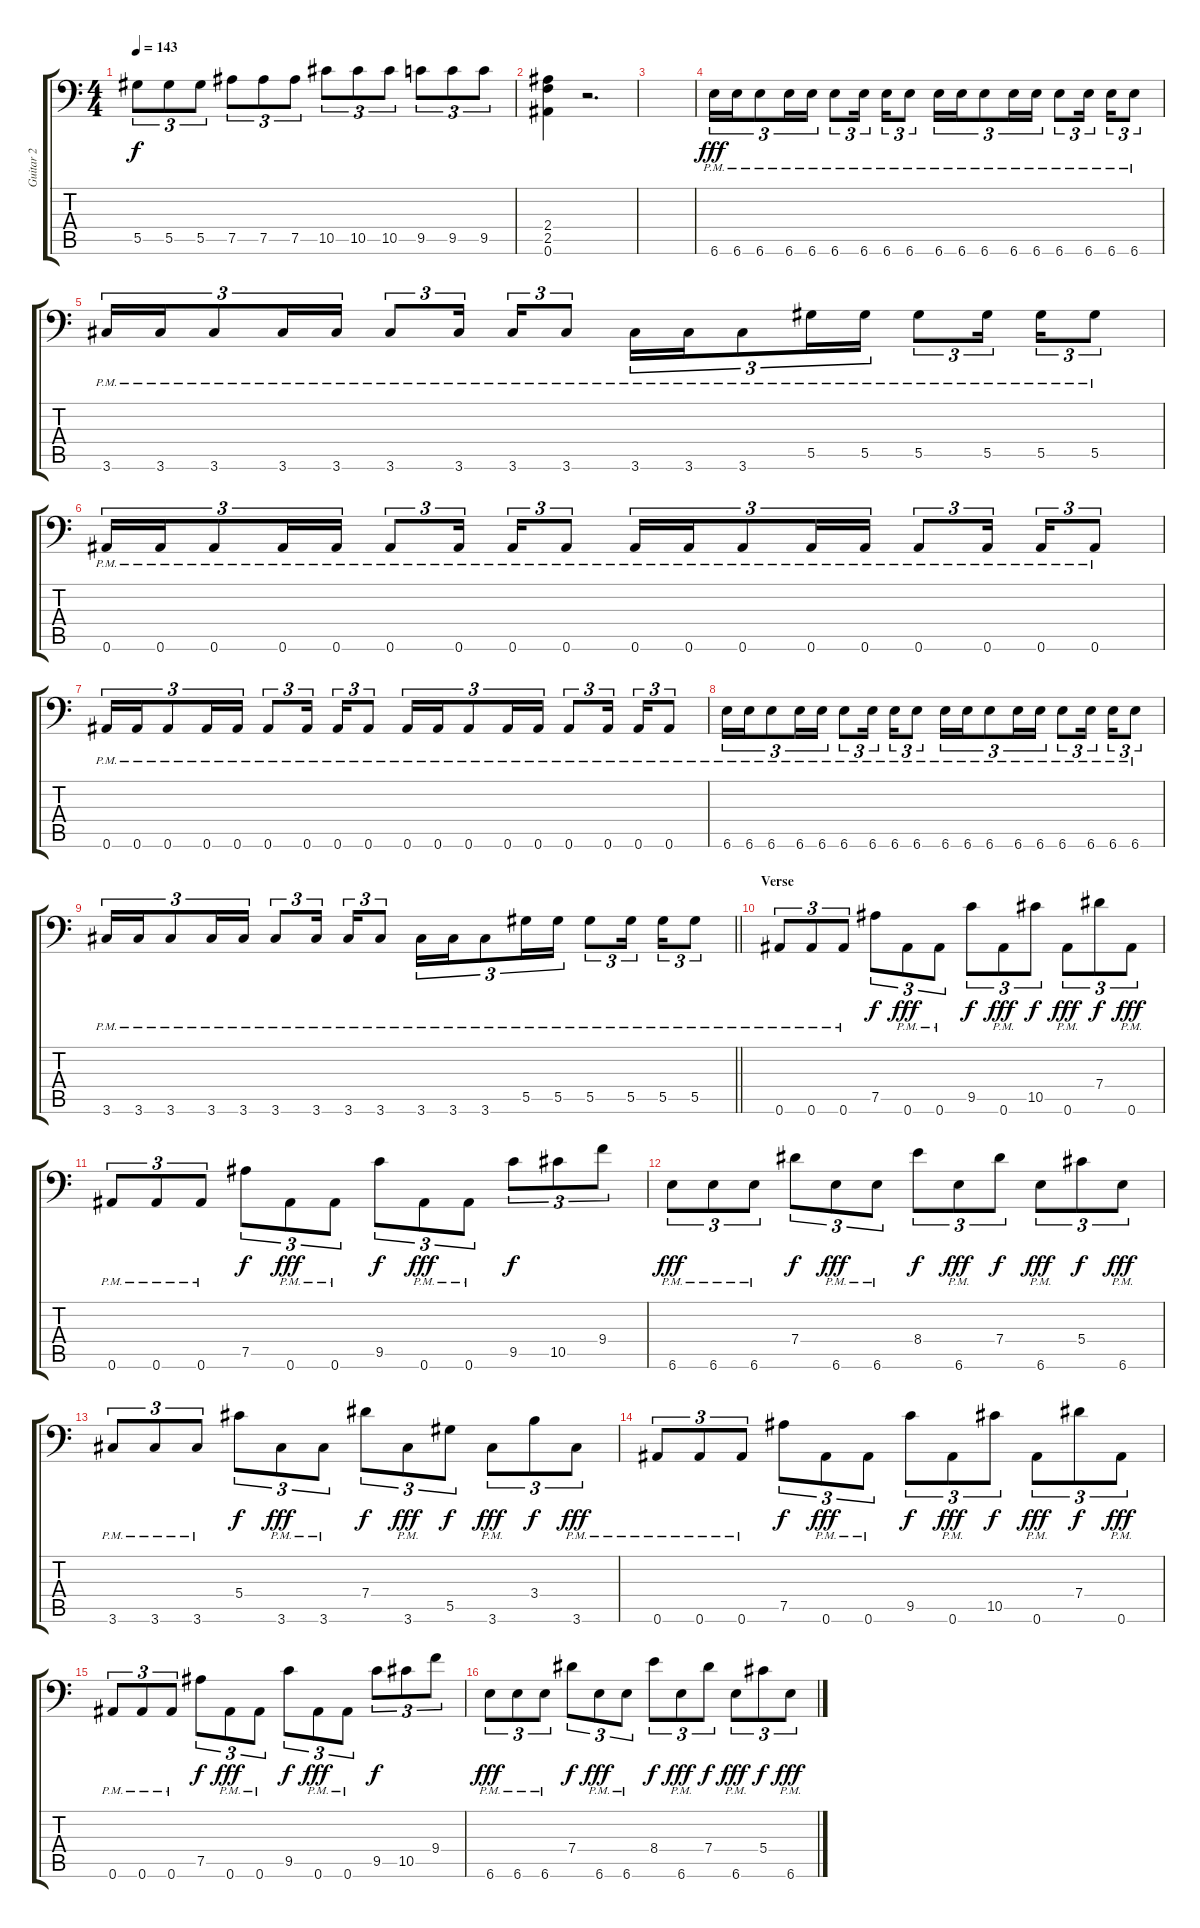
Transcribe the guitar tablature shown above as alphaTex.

\track ("Guitar 2" "Guitar 2") {instrument distortionguitar}
\staff {score tabs}
\tuning (Bb3 F3 Db3 Ab2 Eb2 Bb1) {hide}
\ts (4 4)
\tempo 143
\clef f4
\ks c
5.5.8{tu (3 2) dy f} 5.5.8{tu (3 2)} 5.5.8{tu (3 2)} 7.5.8{tu (3 2)} 7.5.8{tu (3 2)} 7.5.8{tu (3 2)} 10.5.8{tu (3 2)} 10.5.8{tu (3 2)} 10.5.8{tu (3 2)} 9.5.8{tu (3 2)} 9.5.8{tu (3 2)} 9.5.8{tu (3 2)} |
(2.4 2.5 0.6).4 r.2{d} |
|
6.6{pm}.16{tu (3 2) dy fff} 6.6{pm}.16{tu (3 2)} 6.6{pm}.8{tu (3 2)} 6.6{pm}.16{tu (3 2)} 6.6{pm}.16{tu (3 2)} 6.6{pm}.8{tu (3 2)} 6.6{pm}.16{tu (3 2) beam splitsecondary} 6.6{pm}.16{tu (3 2)} 6.6{pm}.8{tu (3 2)} 6.6{pm}.16{tu (3 2)} 6.6{pm}.16{tu (3 2)} 6.6{pm}.8{tu (3 2)} 6.6{pm}.16{tu (3 2)} 6.6{pm}.16{tu (3 2)} 6.6{pm}.8{tu (3 2)} 6.6{pm}.16{tu (3 2) beam splitsecondary} 6.6{pm}.16{tu (3 2)} 6.6{pm}.8{tu (3 2)} |
3.6{pm}.16{tu (3 2)} 3.6{pm}.16{tu (3 2)} 3.6{pm}.8{tu (3 2)} 3.6{pm}.16{tu (3 2)} 3.6{pm}.16{tu (3 2)} 3.6{pm}.8{tu (3 2)} 3.6{pm}.16{tu (3 2) beam splitsecondary} 3.6{pm}.16{tu (3 2)} 3.6{pm}.8{tu (3 2)} 3.6{pm}.16{tu (3 2)} 3.6{pm}.16{tu (3 2)} 3.6{pm}.8{tu (3 2)} 5.5{pm}.16{tu (3 2)} 5.5{pm}.16{tu (3 2)} 5.5{pm}.8{tu (3 2)} 5.5{pm}.16{tu (3 2) beam splitsecondary} 5.5{pm}.16{tu (3 2)} 5.5{pm}.8{tu (3 2)} |
0.6{pm}.16{tu (3 2)} 0.6{pm}.16{tu (3 2)} 0.6{pm}.8{tu (3 2)} 0.6{pm}.16{tu (3 2)} 0.6{pm}.16{tu (3 2)} 0.6{pm}.8{tu (3 2)} 0.6{pm}.16{tu (3 2) beam splitsecondary} 0.6{pm}.16{tu (3 2)} 0.6{pm}.8{tu (3 2)} 0.6{pm}.16{tu (3 2)} 0.6{pm}.16{tu (3 2)} 0.6{pm}.8{tu (3 2)} 0.6{pm}.16{tu (3 2)} 0.6{pm}.16{tu (3 2)} 0.6{pm}.8{tu (3 2)} 0.6{pm}.16{tu (3 2) beam splitsecondary} 0.6{pm}.16{tu (3 2)} 0.6{pm}.8{tu (3 2)} |
0.6{pm}.16{tu (3 2)} 0.6{pm}.16{tu (3 2)} 0.6{pm}.8{tu (3 2)} 0.6{pm}.16{tu (3 2)} 0.6{pm}.16{tu (3 2)} 0.6{pm}.8{tu (3 2)} 0.6{pm}.16{tu (3 2) beam splitsecondary} 0.6{pm}.16{tu (3 2)} 0.6{pm}.8{tu (3 2)} 0.6{pm}.16{tu (3 2)} 0.6{pm}.16{tu (3 2)} 0.6{pm}.8{tu (3 2)} 0.6{pm}.16{tu (3 2)} 0.6{pm}.16{tu (3 2)} 0.6{pm}.8{tu (3 2)} 0.6{pm}.16{tu (3 2) beam splitsecondary} 0.6{pm}.16{tu (3 2)} 0.6{pm}.8{tu (3 2)} |
6.6{pm}.16{tu (3 2)} 6.6{pm}.16{tu (3 2)} 6.6{pm}.8{tu (3 2)} 6.6{pm}.16{tu (3 2)} 6.6{pm}.16{tu (3 2)} 6.6{pm}.8{tu (3 2)} 6.6{pm}.16{tu (3 2) beam splitsecondary} 6.6{pm}.16{tu (3 2)} 6.6{pm}.8{tu (3 2)} 6.6{pm}.16{tu (3 2)} 6.6{pm}.16{tu (3 2)} 6.6{pm}.8{tu (3 2)} 6.6{pm}.16{tu (3 2)} 6.6{pm}.16{tu (3 2)} 6.6{pm}.8{tu (3 2)} 6.6{pm}.16{tu (3 2) beam splitsecondary} 6.6{pm}.16{tu (3 2)} 6.6{pm}.8{tu (3 2)} |
\barLineRight lightlight
3.6{pm}.16{tu (3 2)} 3.6{pm}.16{tu (3 2)} 3.6{pm}.8{tu (3 2)} 3.6{pm}.16{tu (3 2)} 3.6{pm}.16{tu (3 2)} 3.6{pm}.8{tu (3 2)} 3.6{pm}.16{tu (3 2) beam splitsecondary} 3.6{pm}.16{tu (3 2)} 3.6{pm}.8{tu (3 2)} 3.6{pm}.16{tu (3 2)} 3.6{pm}.16{tu (3 2)} 3.6{pm}.8{tu (3 2)} 5.5{pm}.16{tu (3 2)} 5.5{pm}.16{tu (3 2)} 5.5{pm}.8{tu (3 2)} 5.5{pm}.16{tu (3 2) beam splitsecondary} 5.5{pm}.16{tu (3 2)} 5.5{pm}.8{tu (3 2)} |
\section ("" "Verse")
0.6{pm}.8{tu (3 2)} 0.6{pm}.8{tu (3 2)} 0.6{pm}.8{tu (3 2)} 7.5.8{tu (3 2) dy f} 0.6{pm}.8{tu (3 2) dy fff} 0.6{pm}.8{tu (3 2)} 9.5.8{tu (3 2) dy f} 0.6{pm}.8{tu (3 2) dy fff} 10.5.8{tu (3 2) dy f} 0.6{pm}.8{tu (3 2) dy fff} 7.4.8{tu (3 2) dy f} 0.6{pm}.8{tu (3 2) dy fff} |
0.6{pm}.8{tu (3 2)} 0.6{pm}.8{tu (3 2)} 0.6{pm}.8{tu (3 2)} 7.5.8{tu (3 2) dy f} 0.6{pm}.8{tu (3 2) dy fff} 0.6{pm}.8{tu (3 2)} 9.5.8{tu (3 2) dy f} 0.6{pm}.8{tu (3 2) dy fff} 0.6{pm}.8{tu (3 2)} 9.5.8{tu (3 2) dy f} 10.5.8{tu (3 2)} 9.4.8{tu (3 2)} |
6.6{pm}.8{tu (3 2) dy fff} 6.6{pm}.8{tu (3 2)} 6.6{pm}.8{tu (3 2)} 7.4.8{tu (3 2) dy f} 6.6{pm}.8{tu (3 2) dy fff} 6.6{pm}.8{tu (3 2)} 8.4.8{tu (3 2) dy f} 6.6{pm}.8{tu (3 2) dy fff} 7.4.8{tu (3 2) dy f} 6.6{pm}.8{tu (3 2) dy fff} 5.4.8{tu (3 2) dy f} 6.6{pm}.8{tu (3 2) dy fff} |
3.6{pm}.8{tu (3 2)} 3.6{pm}.8{tu (3 2)} 3.6{pm}.8{tu (3 2)} 5.4.8{tu (3 2) dy f} 3.6{pm}.8{tu (3 2) dy fff} 3.6{pm}.8{tu (3 2)} 7.4.8{tu (3 2) dy f} 3.6{pm}.8{tu (3 2) dy fff} 5.5.8{tu (3 2) dy f} 3.6{pm}.8{tu (3 2) dy fff} 3.4.8{tu (3 2) dy f} 3.6{pm}.8{tu (3 2) dy fff} |
0.6{pm}.8{tu (3 2)} 0.6{pm}.8{tu (3 2)} 0.6{pm}.8{tu (3 2)} 7.5.8{tu (3 2) dy f} 0.6{pm}.8{tu (3 2) dy fff} 0.6{pm}.8{tu (3 2)} 9.5.8{tu (3 2) dy f} 0.6{pm}.8{tu (3 2) dy fff} 10.5.8{tu (3 2) dy f} 0.6{pm}.8{tu (3 2) dy fff} 7.4.8{tu (3 2) dy f} 0.6{pm}.8{tu (3 2) dy fff} |
0.6{pm}.8{tu (3 2)} 0.6{pm}.8{tu (3 2)} 0.6{pm}.8{tu (3 2)} 7.5.8{tu (3 2) dy f} 0.6{pm}.8{tu (3 2) dy fff} 0.6{pm}.8{tu (3 2)} 9.5.8{tu (3 2) dy f} 0.6{pm}.8{tu (3 2) dy fff} 0.6{pm}.8{tu (3 2)} 9.5.8{tu (3 2) dy f} 10.5.8{tu (3 2)} 9.4.8{tu (3 2)} |
6.6{pm}.8{tu (3 2) dy fff} 6.6{pm}.8{tu (3 2)} 6.6{pm}.8{tu (3 2)} 7.4.8{tu (3 2) dy f} 6.6{pm}.8{tu (3 2) dy fff} 6.6{pm}.8{tu (3 2)} 8.4.8{tu (3 2) dy f} 6.6{pm}.8{tu (3 2) dy fff} 7.4.8{tu (3 2) dy f} 6.6{pm}.8{tu (3 2) dy fff} 5.4.8{tu (3 2) dy f} 6.6{pm}.8{tu (3 2) dy fff}
